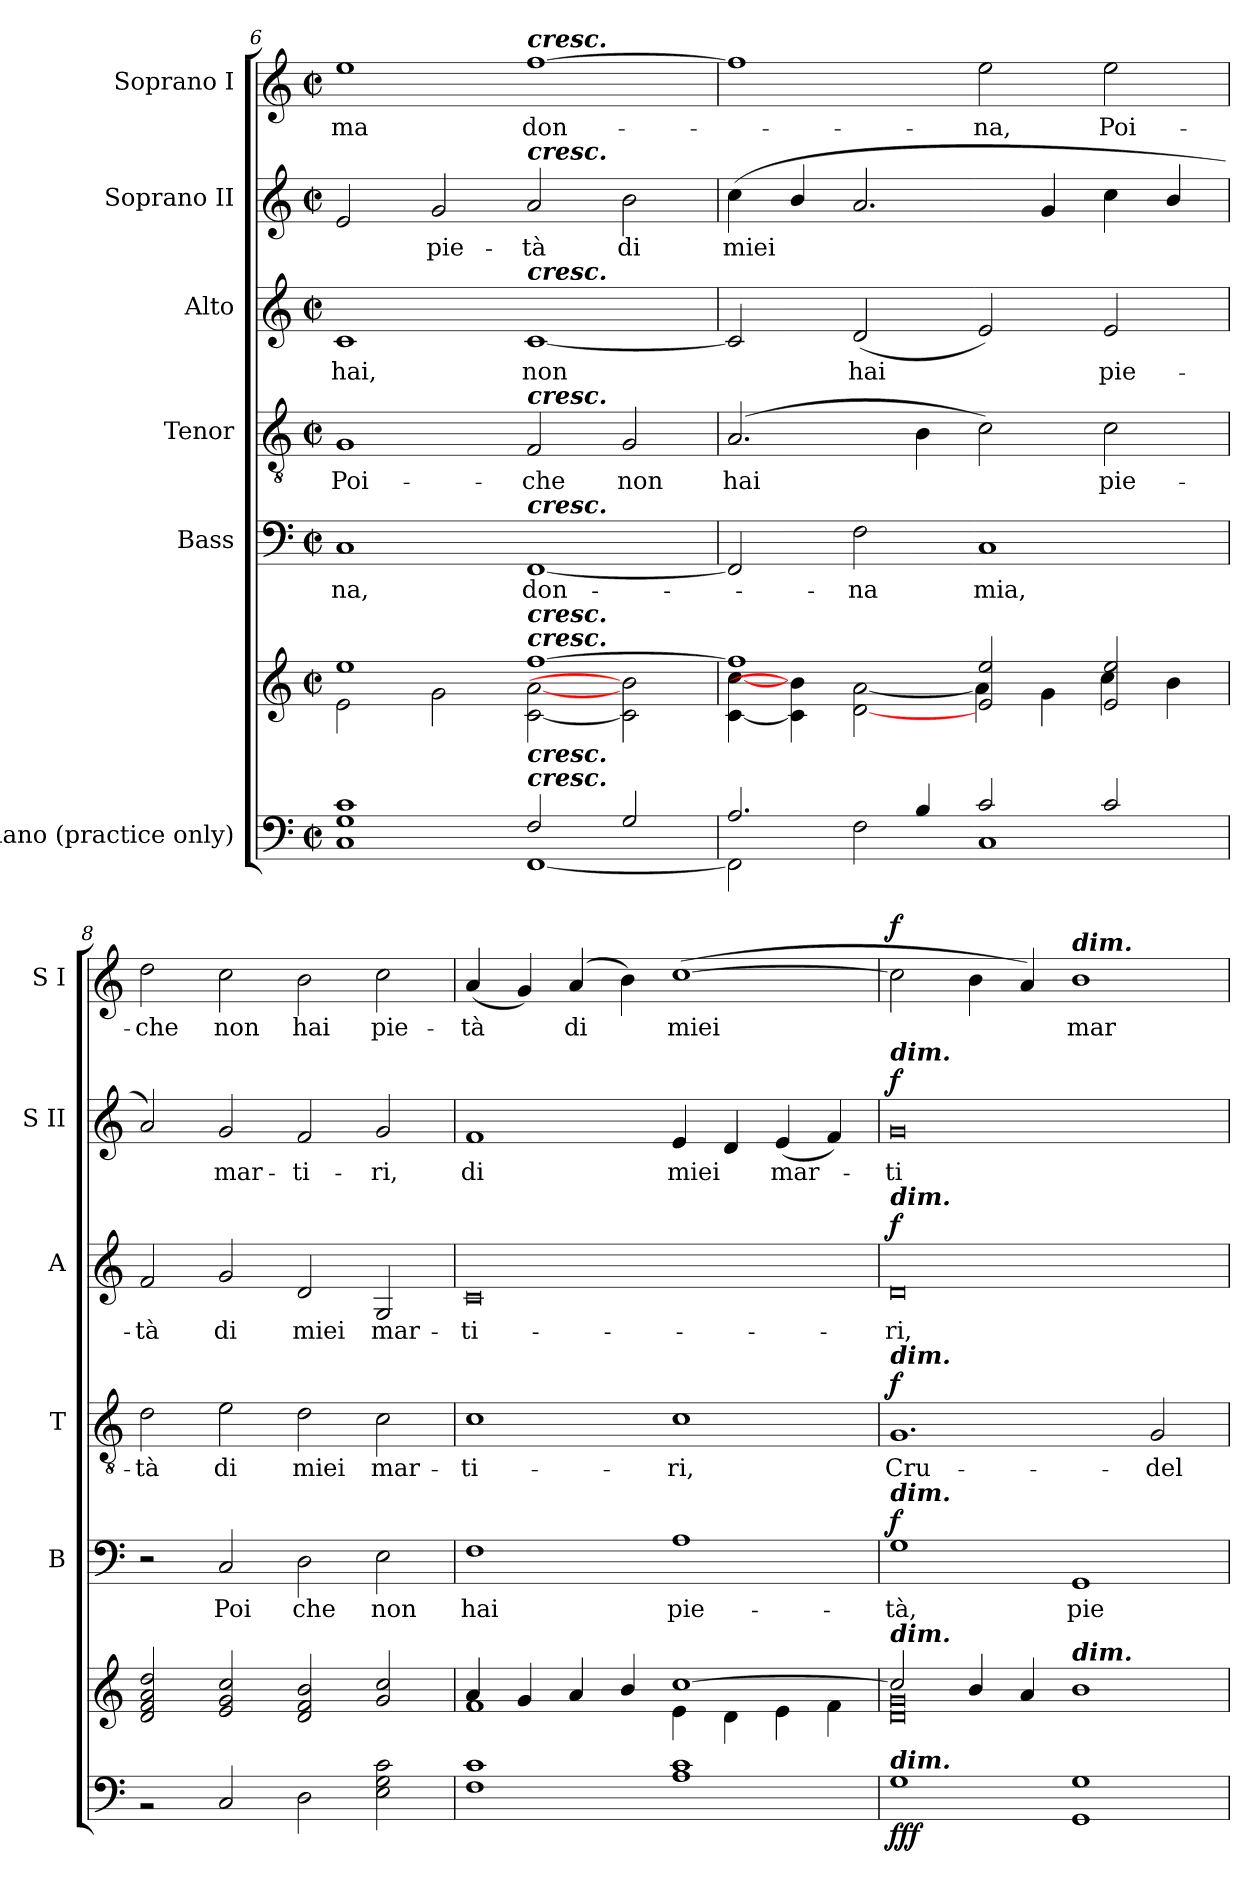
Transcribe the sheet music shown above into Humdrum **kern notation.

**kern	**kern	**dynam	**kern	**text	**dynam	**kern	**text	**dynam	**kern	**text	**dynam	**kern	**text	**dynam	**kern	**text	**dynam
*part6	*part6	*part6	*part5	*part5	*part5	*part4	*part4	*part4	*part3	*part3	*part3	*part2	*part2	*part2	*part1	*part1	*part1
*staff7	*staff6	*staff6/7	*staff5	*staff5	*staff5	*staff4	*staff4	*staff4	*staff3	*staff3	*staff3	*staff2	*staff2	*staff2	*staff1	*staff1	*staff1
*I"Piano (practice only)	*	*	*I"Bass	*	*	*I"Tenor	*	*	*I"Alto	*	*	*I"Soprano II	*	*	*I"Soprano I	*	*
*	*	*	*I'B	*	*	*I'T	*	*	*I'A	*	*	*I'S II	*	*	*I'S I	*	*
!!LO:LB:g=z
*clefF4	*clefG2	*	*clefF4	*	*	*clefGv2	*	*	*clefG2	*	*	*clefG2	*	*	*clefG2	*	*
*k[]	*k[]	*	*k[]	*	*	*k[]	*	*	*k[]	*	*	*k[]	*	*	*k[]	*	*
*C:	*C:	*	*C:	*	*	*C:	*	*	*C:	*	*	*C:	*	*	*C:	*	*
*M4/2	*M4/2	*	*M4/2	*	*	*M4/2	*	*	*M4/2	*	*	*M4/2	*	*	*M4/2	*	*
*met(c|)	*met(c|)	*	*met(c|)	*	*	*met(c|)	*	*	*met(c|)	*	*	*met(c|)	*	*	*met(c|)	*	*
=6	=6	=6	=6	=6	=6	=6	=6	=6	=6	=6	=6	=6	=6	=6	=6	=6	=6
*^	*^	*	*	*	*	*	*	*	*	*	*	*	*	*	*	*	*
!	!	!	!	!	!	!LO:LY:b	!	!	!LO:LY:b	!	!	!LO:LY:b	!	!	!	!	!	!LO:LY:b	!
1ryy	1C\ 1G\ 1c\	1ee/	2e\	.	1C	na,	.	1G	Poi-	.	1c	hai,	.	2e	.	.	1ee	-ma	.
!	!	!	!	!	!	!	!	!	!	!	!	!	!	!	!LO:LY:b	!	!	!	!
.	.	.	2g\	.	.	.	.	.	.	.	.	.	.	2g	pie-	.	.	.	.
!	!	!	!	!	!	!	!	!	!	!	!	!	!	!	!	!	!LO:TX:a:Bi:t=cresc.	!	!
!	!	!	!	!	!	!	!	!	!	!	!	!	!	!LO:TX:a:Bi:t=cresc.	!	!	!	!	!
!	!	!	!	!	!	!	!	!	!	!	!LO:TX:a:Bi:t=cresc.	!	!	!	!	!	!	!	!
!	!	!	!	!	!	!	!	!LO:TX:a:Bi:t=cresc.	!	!	!	!	!	!	!	!	!	!	!
!	!	!	!	!	!LO:TX:a:Bi:t=cresc.	!	!	!	!	!	!	!	!	!	!	!	!	!	!
!	!	!LO:TX:a:Bi:t=cresc.	!	!	!	!	!	!	!	!	!	!	!	!	!	!	!	!	!
!	!	!LO:TX:a:Bi:t=cresc.	!	!	!	!	!	!	!	!	!	!	!	!	!	!	!	!	!
!LO:TX:a:Bi:t=cresc.	!	!	!	!	!	!	!	!	!	!	!	!	!	!	!	!	!	!	!
!LO:TX:a:Bi:t=cresc.	!	!	!	!	!	!	!	!	!	!	!	!	!	!	!	!	!	!	!
!	!	!	!	!	!	!LO:LY:b	!	!	!LO:LY:b	!	!	!LO:LY:b	!	!	!LO:LY:b	!	!	!LO:LY:b	!
2F/	[1FF\	[1ff/	[2c\ [2a\	.	[1FF	don-	.	2F	-che	.	[1c	non	.	2a	-tà	.	[1ff	don-	.
!	!	!	!	!	!	!	!	!	!LO:LY:b	!	!	!	!	!	!LO:LY:b	!	!	!	!
2G/	.	.	2c\] 2b\]	.	.	.	.	2G	non	.	.	.	.	2b	di	.	.	.	.
=7	=7	=7	=7	=7	=7	=7	=7	=7	=7	=7	=7	=7	=7	=7	=7	=7	=7	=7	=7
!	!	!	!	!	!	!	!	!	!LO:LY:b	!	!	!	!	!	!LO:LY:b	!	!	!	!
2.A/	2FF\]	1ff/]	[4c\ [4cc\	.	2FF]	.	.	(>2.A	hai	.	2c]	.	.	(<4cc	miei	.	1ff]	.	.
.	.	.	4c\] 4b\]	.	.	.	.	.	.	.	.	.	.	4b/	.	.	.	.	.
!	!	!	!	!	!	!LO:LY:b	!	!	!	!	!	!LO:LY:b	!	!	!	!	!	!	!
.	2F\	.	[2d\ [2a\	.	2F	na	.	.	.	.	(<2d	hai	.	2.a	.	.	.	.	.
4B/	.	.	.	.	.	.	.	4B	.	.	.	.	.	.	.	.	.	.	.
!	!	!	!	!	!	!LO:LY:b	!	!	!	!	!	!	!	!	!	!	!	!LO:LY:b	!
2c/	1C\	2e/ 2ee/	4a\]	.	1C	mia,	.	2c)	.	.	2e)	.	.	.	.	.	2ee	na,	.
.	.	.	4g\	.	.	.	.	.	.	.	.	.	.	4g	.	.	.	.	.
!	!	!	!	!	!	!	!	!	!LO:LY:b	!	!	!LO:LY:b	!	!	!	!	!	!LO:LY:b	!
2c/	.	2e/ 2ee/	4cc\	.	.	.	.	2c	pie-	.	2e	pie-	.	4cc	.	.	2ee	Poi-	.
.	.	.	4b\	.	.	.	.	.	.	.	.	.	.	4b/	.	.	.	.	.
=8	=8	=8	=8	=8	=8	=8	=8	=8	=8	=8	=8	=8	=8	=8	=8	=8	=8	=8	=8
!	!	!	!	!	!	!	!	!	!LO:LY:b	!	!	!LO:LY:b	!	!	!	!	!	!LO:LY:b	!
0ryy	2r	2d/ 2f/ 2a/ 2dd/	0ryy	.	2r	.	.	2d	-tà	.	2f	-tà	.	2a)	.	.	2dd	-che	.
!	!	!	!	!	!	!LO:LY:b	!	!	!LO:LY:b	!	!	!LO:LY:b	!	!	!LO:LY:b	!	!	!LO:LY:b	!
.	2C/	2e/ 2g/ 2cc/	.	.	2C	Poi	.	2e	di	.	2g	di	.	2g	mar-	.	2cc	non	.
!	!	!	!	!	!	!LO:LY:b	!	!	!LO:LY:b	!	!	!LO:LY:b	!	!	!LO:LY:b	!	!	!LO:LY:b	!
.	2D\	2d/ 2f/ 2b/	.	.	2D	che	.	2d	miei	.	2d	miei	.	2f	-ti-	.	2b	hai	.
!	!	!	!	!	!	!LO:LY:b	!	!	!LO:LY:b	!	!	!LO:LY:b	!	!	!LO:LY:b	!	!	!LO:LY:b	!
.	2E\ 2G\ 2c\	2g/ 2cc/	.	.	2E	non	.	2c	mar-	.	2G	mar-	.	2g	-ri,	.	2cc	pie-	.
=9	=9	=9	=9	=9	=9	=9	=9	=9	=9	=9	=9	=9	=9	=9	=9	=9	=9	=9	=9
!	!	!	!	!	!	!LO:LY:b	!	!	!LO:LY:b	!	!	!LO:LY:b	!	!	!LO:LY:b	!	!	!LO:LY:b	!
0ryy	1F\ 1c\	4a/	1f\	.	1F	hai	.	1c	-ti-	.	0c	-ti-	.	1f	di	.	(<4a	-tà	.
.	.	4g/	.	.	.	.	.	.	.	.	.	.	.	.	.	.	4g)	.	.
!	!	!	!	!	!	!	!	!	!	!	!	!	!	!	!	!	!	!LO:LY:b	!
.	.	4a/	.	.	.	.	.	.	.	.	.	.	.	.	.	.	(<4a	di	.
.	.	4b/	.	.	.	.	.	.	.	.	.	.	.	.	.	.	4b)	.	.
!	!	!	!	!	!	!LO:LY:b	!	!	!LO:LY:b	!	!	!	!	!	!LO:LY:b	!	!	!LO:LY:b	!
.	1A\ 1c\	[1cc/	4e\	.	1A	pie-	.	1c	-ri,	.	.	.	.	4e	miei	.	(>[1cc	miei	.
.	.	.	4d\	.	.	.	.	.	.	.	.	.	.	4d	.	.	.	.	.
!	!	!	!	!	!	!	!	!	!	!	!	!	!	!	!LO:LY:b	!	!	!	!
.	.	.	4e\	.	.	.	.	.	.	.	.	.	.	(<4e	mar-	.	.	.	.
.	.	.	4f\	.	.	.	.	.	.	.	.	.	.	4f)	.	.	.	.	.
=10	=10	=10	=10	=10	=10	=10	=10	=10	=10	=10	=10	=10	=10	=10	=10	=10	=10	=10	=10
!	!	!	!	!	!	!	!	!	!	!	!	!	!	!LO:TX:a:Bi:t=dim.	!	!	!	!	!
!	!	!	!	!	!	!	!	!	!	!	!LO:TX:a:Bi:t=dim.	!	!	!	!	!	!	!	!
!	!	!	!	!	!	!	!	!LO:TX:a:Bi:t=dim.	!	!	!	!	!	!	!	!	!	!	!
!	!	!	!	!	!LO:TX:a:Bi:t=dim.	!	!	!	!	!	!	!	!	!	!	!	!	!	!
!	!	!LO:TX:a:Bi:t=dim.	!	!	!	!	!	!	!	!	!	!	!	!	!	!	!	!	!
!LO:TX:a:Bi:t=dim.	!	!	!	!	!	!	!	!	!	!	!	!	!	!	!	!	!	!	!
!	!	!	!	!LO:DY:b=2	!	!LO:LY:b	!	!	!LO:LY:b	!	!	!LO:LY:b	!	!	!LO:LY:b	!	!	!	!
!	!	!	!	!LO:DY:n=1:b	!	!	!	!	!	!	!	!	!	!	!	!	!	!	!
!	!	!	!	!LO:DY:n=2:b	!	!	!LO:DY:b	!	!	!LO:DY:b	!	!	!LO:DY:b	!	!	!LO:DY:b	!	!	!LO:DY:b
0ryy	1G\	2cc/]	0d\ 0g\	f f f	1G	-tà,	f	1.G	Cru-	f	0d	-ri,	f	0g	ti-	f	2cc]	.	f
.	.	4b/	.	.	.	.	.	.	.	.	.	.	.	.	.	.	4b\	.	.
.	.	4a/	.	.	.	.	.	.	.	.	.	.	.	.	.	.	4a)	.	.
!	!	!	!	!	!	!	!	!	!	!	!	!	!	!	!	!	!LO:TX:a:Bi:t=dim.	!	!
!	!	!LO:TX:a:Bi:t=dim.	!	!	!	!	!	!	!	!	!	!	!	!	!	!	!	!	!
!	!	!	!	!	!	!LO:LY:b	!	!	!	!	!	!	!	!	!	!	!	!LO:LY:b	!
.	1GG\ 1G\	1b/	.	.	1GG	pie-	.	.	.	.	.	.	.	.	.	.	1b	mar-	.
!	!	!	!	!	!	!	!	!	!LO:LY:b	!	!	!	!	!	!	!	!	!	!
.	.	.	.	.	.	.	.	2G	-del-	.	.	.	.	.	.	.	.	.	.
*v	*v	*	*	*	*	*	*	*	*	*	*	*	*	*	*	*	*	*	*
*	*v	*v	*	*	*	*	*	*	*	*	*	*	*	*	*	*	*	*
=	=	=	=	=	=	=	=	=	=	=	=	=	=	=	=	=	=
*-	*-	*-	*-	*-	*-	*-	*-	*-	*-	*-	*-	*-	*-	*-	*-	*-	*-
